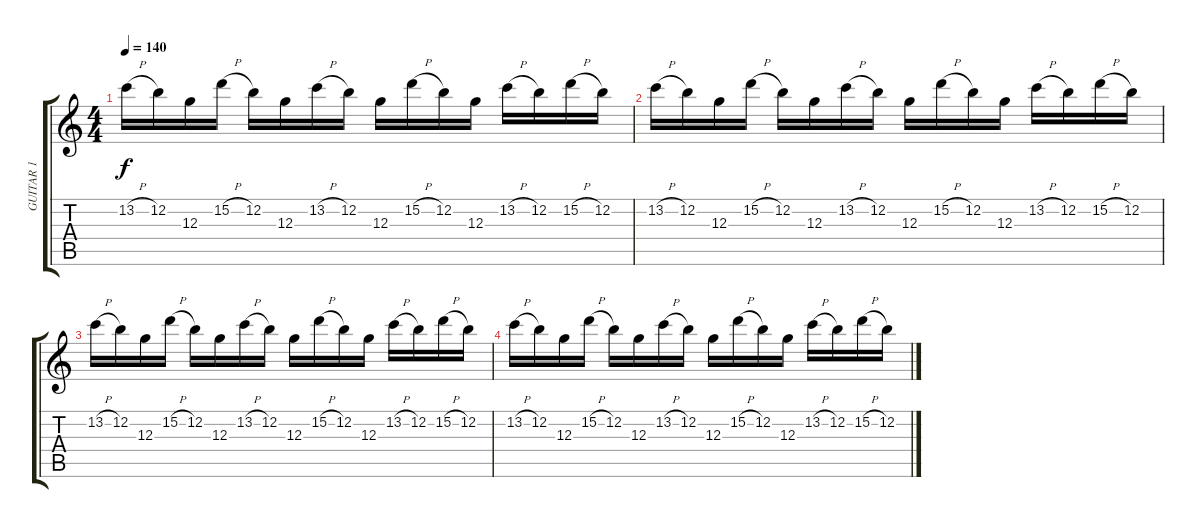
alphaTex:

\track ("GUITAR 1" "GUITAR 1") {instrument electricguitarclean}
\staff {score tabs}
\tuning (E4 B3 G3 D3 A2 E2) {hide}
\ts (4 4)
\tempo 140
\clef g2
\ks c
13.2{h}.16{dy f volume 13} 12.2.16 12.3.16 15.2{h}.16 12.2.16 12.3.16 13.2{h}.16 12.2.16 12.3.16 15.2{h}.16 12.2.16 12.3.16 13.2{h}.16 12.2.16 15.2{h}.16 12.2.16 |
13.2{h}.16 12.2.16 12.3.16 15.2{h}.16 12.2.16 12.3.16 13.2{h}.16 12.2.16 12.3.16 15.2{h}.16 12.2.16 12.3.16 13.2{h}.16 12.2.16 15.2{h}.16 12.2.16 |
13.2{h}.16 12.2.16 12.3.16 15.2{h}.16 12.2.16 12.3.16 13.2{h}.16 12.2.16 12.3.16 15.2{h}.16 12.2.16 12.3.16 13.2{h}.16 12.2.16 15.2{h}.16 12.2.16 |
13.2{h}.16 12.2.16 12.3.16 15.2{h}.16 12.2.16 12.3.16 13.2{h}.16 12.2.16 12.3.16 15.2{h}.16 12.2.16 12.3.16 13.2{h}.16 12.2.16 15.2{h}.16 12.2.16
